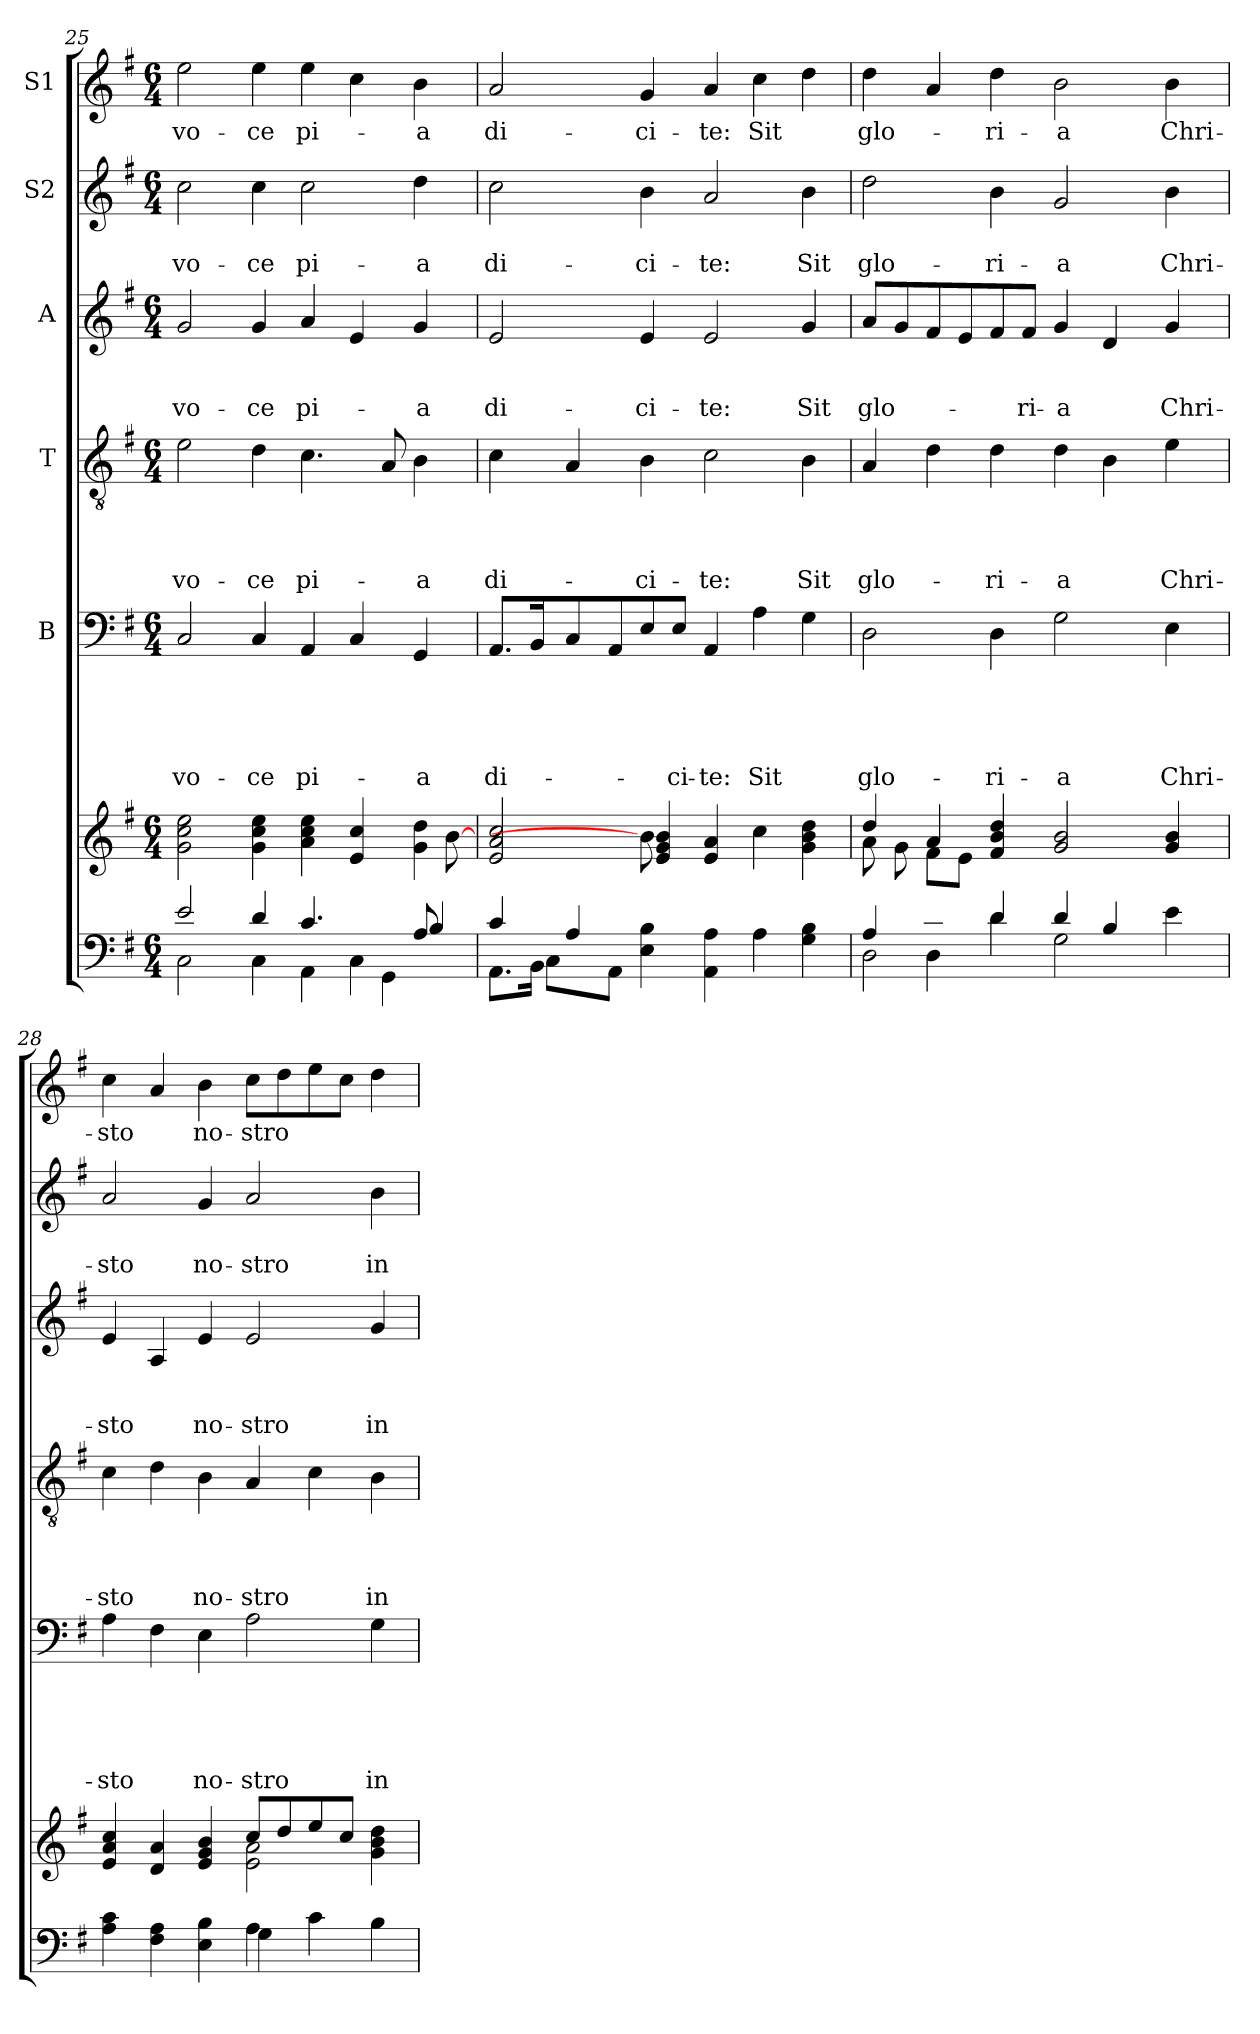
**kern	**kern	**kern	**text	**text	**text	**text	**text	**kern	**text	**text	**text	**text	**kern	**text	**text	**text	**kern	**text	**text	**kern	**text
*part6	*part6	*part5	*part5	*part5	*part5	*part5	*part5	*part4	*part4	*part4	*part4	*part4	*part3	*part3	*part3	*part3	*part2	*part2	*part2	*part1	*part1
*staff7	*staff6	*staff5	*staff5	*staff5	*staff5	*staff5	*staff5	*staff4	*staff4	*staff4	*staff4	*staff4	*staff3	*staff3	*staff3	*staff3	*staff2	*staff2	*staff2	*staff1	*staff1
*	*	*I"B	*	*	*	*	*	*I"T	*	*	*	*	*I"A	*	*	*	*I"S2	*	*	*I"S1	*
*clefF4	*clefG2	*clefF4	*	*	*	*	*	*clefGv2	*	*	*	*	*clefG2	*	*	*	*clefG2	*	*	*clefG2	*
*k[f#]	*k[f#]	*k[f#]	*	*	*	*	*	*k[f#]	*	*	*	*	*k[f#]	*	*	*	*k[f#]	*	*	*k[f#]	*
*G:	*G:	*G:	*	*	*	*	*	*G:	*	*	*	*	*G:	*	*	*	*G:	*	*	*G:	*
*M6/4	*M6/4	*M6/4	*	*	*	*	*	*M6/4	*	*	*	*	*M6/4	*	*	*	*M6/4	*	*	*M6/4	*
=25	=25	=25	=25	=25	=25	=25	=25	=25	=25	=25	=25	=25	=25	=25	=25	=25	=25	=25	=25	=25	=25
*^	*^	*	*	*	*	*	*	*	*	*	*	*	*	*	*	*	*	*	*	*	*
*	*^	*	*	*	*	*	*	*	*	*	*	*	*	*	*	*	*	*	*	*	*	*	*
!	!	!	!	!	!	!	!	!	!	!LO:LY:b	!	!	!	!	!LO:LY:b	!	!	!	!LO:LY:b	!	!	!LO:LY:b	!	!LO:LY:b
2C\	2e/	1ryy	2g\ 2cc\ 2ee\	1ryy	2C/	.	.	.	.	vo-	2e\	.	.	.	vo-	2g/	.	.	vo-	2cc\	.	vo-	2ee\	vo-
!	!	!	!	!	!	!	!	!	!	!LO:LY:b	!	!	!	!	!LO:LY:b	!	!	!	!LO:LY:b	!	!	!LO:LY:b	!	!LO:LY:b
4C\	4d/	.	4g\ 4cc\ 4ee\	.	4C/	.	.	.	.	-ce	4d\	.	.	.	-ce	4g/	.	.	-ce	4cc\	.	-ce	4ee\	-ce
!	!	!	!	!	!	!	!	!	!	!LO:LY:b	!	!	!	!	!LO:LY:b	!	!	!	!LO:LY:b	!	!	!LO:LY:b	!	!LO:LY:b
4AA\	4.c/	.	4a\ 4cc\ 4ee\	.	4AA/	.	.	.	.	pi-	4.c\	.	.	.	pi-	4a/	.	.	pi-	2cc\	.	pi-	4ee\	pi-
4C\	.	4ryy	4e/ 4cc/	4ryy	4C/	.	.	.	.	.	.	.	.	.	.	4e/	.	.	.	.	.	.	4cc\	.
.	4GG\	.	.	.	.	.	.	.	.	.	8A/	.	.	.	.	.	.	.	.	.	.	.	.	.
!	!	!	!	!	!	!	!	!	!	!LO:LY:b	!	!	!	!	!LO:LY:b	!	!	!	!LO:LY:b	!	!	!LO:LY:b	!	!LO:LY:b
8A/	.	4B/	8ryy	4g\ 4dd\	4GG/	.	.	.	.	-a	4B\	.	.	.	-a	4g/	.	.	-a	4dd\	.	-a	4b\	-a
8ryy	8ryy	.	[8b\	.	.	.	.	.	.	.	.	.	.	.	.	.	.	.	.	.	.	.	.	.
!!LO:LB:g=z
=26	=26	=26	=26	=26	=26	=26	=26	=26	=26	=26	=26	=26	=26	=26	=26	=26	=26	=26	=26	=26	=26	=26	=26	=26
!	!	!	!	!	!	!	!	!	!	!LO:LY:b	!	!	!	!	!LO:LY:b	!	!	!	!LO:LY:b	!	!	!LO:LY:b	!	!LO:LY:b
8.AA\L	8.ryy	4c/	2ryy	2e/ 2a/ 2cc/	8.AA/L	.	.	.	.	di-	4c\	.	.	.	di-	2e/	.	.	di-	2cc\	.	di-	2a/	di-
16BB\Jk	8C\L	.	.	.	16BB/k	.	.	.	.	.	.	.	.	.	.	.	.	.	.	.	.	.	.	.
1ryy	.	4A/	.	.	8C/	.	.	.	.	.	4A/	.	.	.	.	.	.	.	.	.	.	.	.	.
.	16ryy	.	.	.	.	.	.	.	.	.	.	.	.	.	.	.	.	.	.	.	.	.	.	.
.	8AA\J	.	.	.	8AA/	.	.	.	.	.	.	.	.	.	.	.	.	.	.	.	.	.	.	.
!	!	!	!	!	!	!	!	!	!	!	!	!	!	!	!LO:LY:b	!	!	!	!LO:LY:b	!	!	!LO:LY:b	!	!LO:LY:b
.	1ryy	4E\ 4B\	8b\]	4e/ 4g/ 4b/	8E/	.	.	.	.	.	4B\	.	.	.	-ci-	4e/	.	.	-ci-	4b\	.	-ci-	4g/	-ci-
!	!	!	!	!	!	!	!	!	!	!LO:LY:b	!	!	!	!	!	!	!	!	!	!	!	!	!	!
.	.	.	2..ryy	.	8E/J	.	.	.	.	-ci-	.	.	.	.	.	.	.	.	.	.	.	.	.	.
!	!	!	!	!	!	!	!	!	!	!LO:LY:b	!	!	!	!	!LO:LY:b	!	!	!	!LO:LY:b	!	!	!LO:LY:b	!	!LO:LY:b
.	.	4AA\ 4A\	.	4e/ 4a/	4AA/	.	.	.	.	-te:	2c\	.	.	.	-te:	2e/	.	.	-te:	2a/	.	-te:	4a/	-te:
!	!	!	!	!	!	!	!	!	!	!LO:LY:b	!	!	!	!	!	!	!	!	!	!	!	!	!	!LO:LY:b
.	.	4A\	.	4cc\	4A\	.	.	.	.	Sit	.	.	.	.	.	.	.	.	.	.	.	.	4cc\	Sit
!	!	!	!	!	!	!	!	!	!	!	!	!	!	!	!LO:LY:b	!	!	!	!LO:LY:b	!	!	!LO:LY:b	!	!
4ryy	.	4G\ 4B\	.	4g\ 4b\ 4dd\	4G\	.	.	.	.	.	4B\	.	.	.	Sit	4g/	.	.	Sit	4b\	.	Sit	4dd\	.
=27	=27	=27	=27	=27	=27	=27	=27	=27	=27	=27	=27	=27	=27	=27	=27	=27	=27	=27	=27	=27	=27	=27	=27	=27
*^	*^	*^	*	*^	*	*	*	*	*	*	*	*	*	*	*	*	*	*	*	*	*	*	*	*
!	!	!	!	!	!	!	!	!	!	!	!	!	!	!LO:LY:b	!	!	!	!	!LO:LY:b	!	!	!	!LO:LY:b	!	!	!LO:LY:b	!	!LO:LY:b
4ryy	2ryy	2D\	4A/	4ryy	2.ryy	8a\L	4ryy	4dd/	2D\	.	.	.	.	glo-	4A/	.	.	.	glo-	8a/L	.	.	glo-	2dd\	.	glo-	4dd\	glo-
.	.	.	.	.	.	8g\	.	.	.	.	.	.	.	.	.	.	.	.	.	8g/	.	.	.	.	.	.	.	.
8d/J	.	.	2ryy	4D\	.	1ryy	8f#\L	4a/	.	.	.	.	.	.	4d\	.	.	.	.	8f#/	.	.	.	.	.	.	4a/	.
1ryy	.	.	.	.	.	.	8e\J	.	.	.	.	.	.	.	.	.	.	.	.	8e/	.	.	.	.	.	.	.	.
!	!	!	!	!	!	!	!	!	!	!	!	!	!	!LO:LY:b	!	!	!	!	!LO:LY:b	!	!	!	!	!	!	!LO:LY:b	!	!LO:LY:b
.	4d\	4d/	.	2ryy	.	.	1ryy	4f#/ 4b/ 4dd/	4D\	.	.	.	.	-ri-	4d\	.	.	.	-ri-	8f#/	.	.	.	4b\	.	-ri-	4dd\	-ri-
!	!	!	!	!	!	!	!	!	!	!	!	!	!	!	!	!	!	!	!	!	!	!	!LO:LY:b	!	!	!	!	!
.	.	.	.	.	.	.	.	.	.	.	.	.	.	.	.	.	.	.	.	8f#/J	.	.	-ri-	.	.	.	.	.
!	!	!	!	!	!	!	!	!	!	!	!	!	!	!LO:LY:b	!	!	!	!	!LO:LY:b	!	!	!	!LO:LY:b	!	!	!LO:LY:b	!	!LO:LY:b
.	2.ryy	4ryy	4d/	.	2G\	.	.	2g/ 2b/	2G\	.	.	.	.	-a	4d\	.	.	.	-a	4g/	.	.	-a	2g/	.	-a	2b\	-a
.	.	4B/	4ryy	16ryy	.	.	.	.	.	.	.	.	.	.	4B\	.	.	.	.	4d/	.	.	.	.	.	.	.	.
.	.	.	.	4..ryy	.	.	.	.	.	.	.	.	.	.	.	.	.	.	.	.	.	.	.	.	.	.	.	.
!	!	!	!	!	!	!	!	!	!	!	!	!	!	!LO:LY:b	!	!	!	!	!LO:LY:b	!	!	!	!LO:LY:b	!	!	!LO:LY:b	!	!LO:LY:b
.	.	4ryy	4e\	.	4ryy	4ryy	.	4g/ 4b/	4E\	.	.	.	.	Chri-	4e\	.	.	.	Chri-	4g/	.	.	Chri-	4b\	.	Chri-	4b\	Chri-
8ryy	.	.	.	.	.	.	.	.	.	.	.	.	.	.	.	.	.	.	.	.	.	.	.	.	.	.	.	.
*	*v	*v	*v	*v	*v	*	*	*	*	*	*	*	*	*	*	*	*	*	*	*	*	*	*	*	*	*	*	*
=28	=28	=28	=28	=28	=28	=28	=28	=28	=28	=28	=28	=28	=28	=28	=28	=28	=28	=28	=28	=28	=28	=28	=28	=28
!	!	!	!	!	!	!	!	!	!	!LO:LY:b	!	!	!	!	!LO:LY:b	!	!	!	!LO:LY:b	!	!	!LO:LY:b	!	!LO:LY:b
4A\ 4c\	2.ryy	4e/ 4a/ 4cc/	4ryy	2.ryy	4A\	.	.	.	.	-sto	4c\	.	.	.	-sto	4e/	.	.	-sto	2a/	.	-sto	4cc\	-sto
4F#\ 4A\	.	4ryy	4d/ 4a/	.	4F#\	.	.	.	.	.	4d\	.	.	.	.	4A/	.	.	.	.	.	.	4a/	.
!	!	!	!	!	!	!	!	!	!	!LO:LY:b	!	!	!	!	!LO:LY:b	!	!	!	!LO:LY:b	!	!	!LO:LY:b	!	!LO:LY:b
4E\ 4B\	.	1ryy	4e/ 4g/ 4b/	.	4E\	.	.	.	.	no-	4B\	.	.	.	no-	4e/	.	.	no-	4g/	.	no-	4b\	no-
!	!	!	!	!	!	!	!	!	!	!LO:LY:b	!	!	!	!	!LO:LY:b	!	!	!	!LO:LY:b	!	!	!LO:LY:b	!	!LO:LY:b
4A\	4G\	.	2e\ 2a\	8cc/L	2A\	.	.	.	.	-stro	4A/	.	.	.	-stro	2e/	.	.	-stro	2a/	.	-stro	8cc\L	-stro
.	.	.	.	8dd/	.	.	.	.	.	.	.	.	.	.	.	.	.	.	.	.	.	.	8dd\	.
4c\	2ryy	.	.	8ee/	.	.	.	.	.	.	4c\	.	.	.	.	.	.	.	.	.	.	.	8ee\	.
.	.	.	.	8cc/J	.	.	.	.	.	.	.	.	.	.	.	.	.	.	.	.	.	.	8cc\J	.
!	!	!	!	!	!	!	!	!	!	!LO:LY:b	!	!	!	!	!LO:LY:b	!	!	!	!LO:LY:b	!	!	!LO:LY:b	!	!
4B\	.	.	4ryy	4g\ 4b\ 4dd\	4G\	.	.	.	.	in-	4B\	.	.	.	in-	4g/	.	.	in-	4b\	.	in-	4dd\	.
*v	*v	*	*	*	*	*	*	*	*	*	*	*	*	*	*	*	*	*	*	*	*	*	*	*
*	*v	*v	*v	*	*	*	*	*	*	*	*	*	*	*	*	*	*	*	*	*	*	*	*
=	=	=	=	=	=	=	=	=	=	=	=	=	=	=	=	=	=	=	=	=	=
*-	*-	*-	*-	*-	*-	*-	*-	*-	*-	*-	*-	*-	*-	*-	*-	*-	*-	*-	*-	*-	*-
